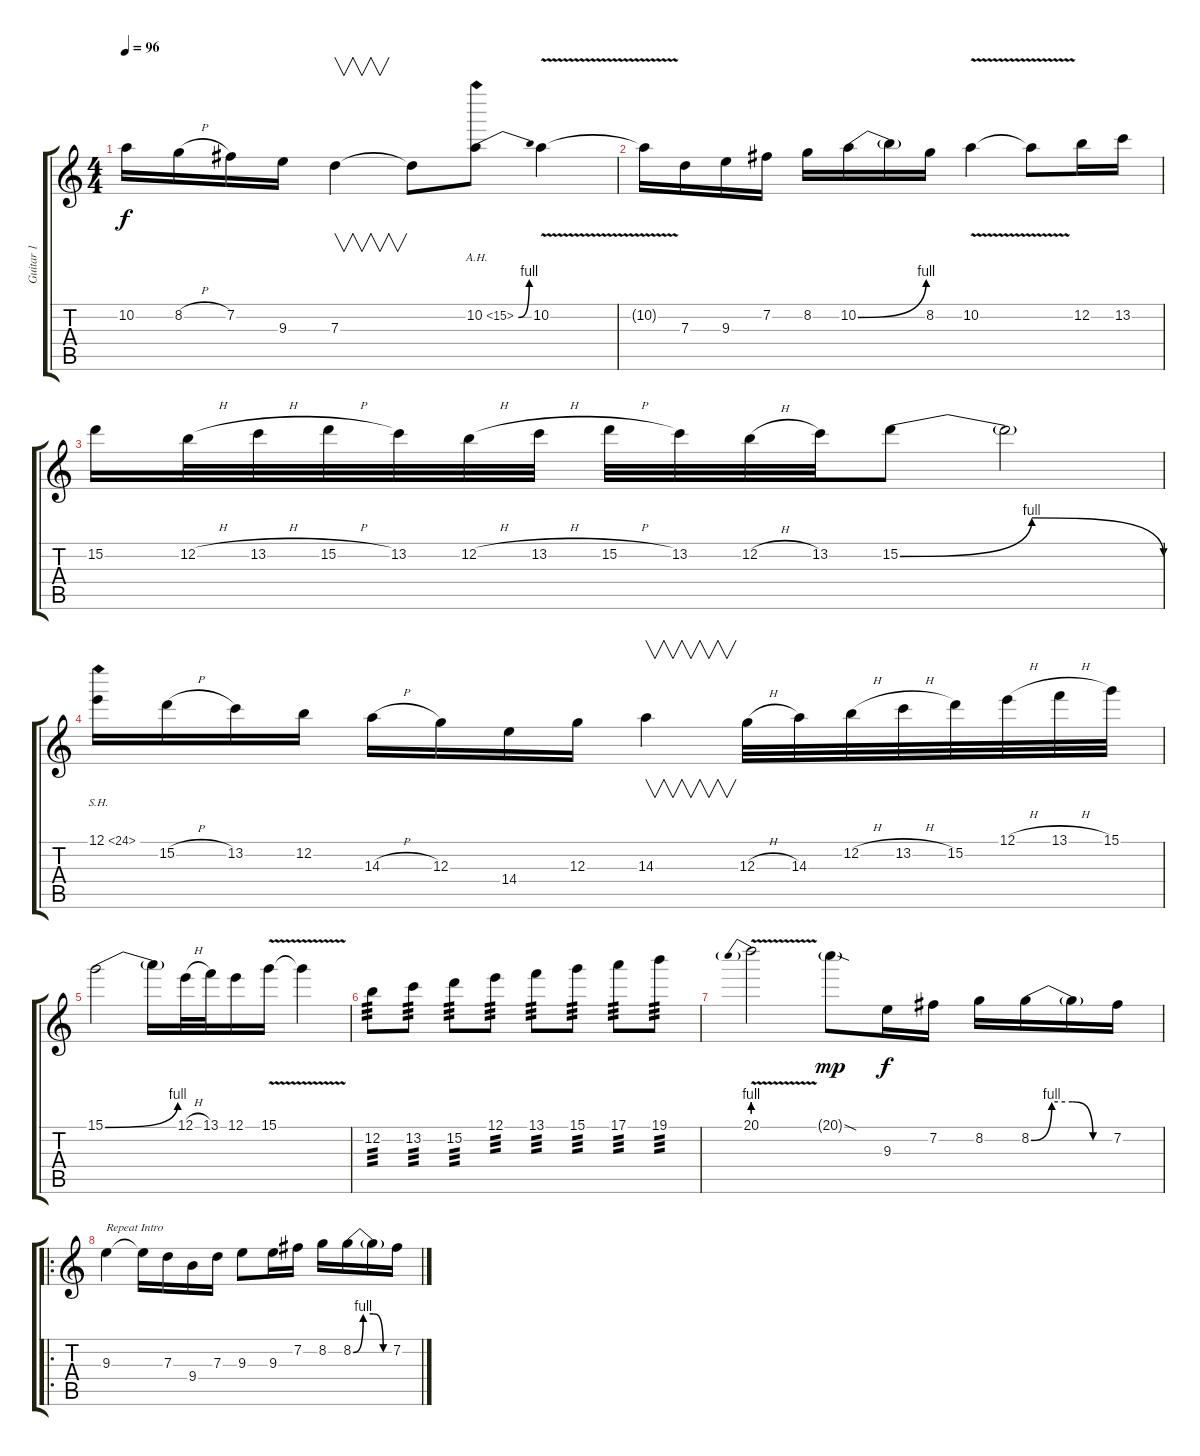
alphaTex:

\track ("Guitar 1" "Guitar 1") {instrument distortionguitar}
\staff {score tabs}
\tuning (E4 B3 G3 D3 A2 E2) {hide}
\ts (4 4)
\tempo 96
\clef g2
\ks c
10.2.16{dy f} 8.2{h}.16 7.2.16 9.3.16 7.3.4{v} 7.3{t}.8 10.2{be (bend 0 0 60 4) ah 5}.8 10.2{v}.4 |
10.2{t}.16 7.3.16 9.3.16 7.2.16 8.2.16 10.2{be (bend 0 0 60 4)}.16 10.2{t}.16 8.2.16 10.2{v}.4 10.2{t}.8 12.2.16 13.2.16 |
15.2.16 12.2{h}.32 13.2{h}.32 15.2{h}.32 13.2.32 12.2{h}.32 13.2{h}.32 15.2{h}.32 13.2.32 12.2{h}.32 13.2.32 15.2{be (bendrelease 0 0 15 4 45 4 60 0)}.8 15.2{t}.2 |
12.1{sh 12}.16 15.2{h}.16 13.2.16 12.2.16 14.3{h}.16 12.3.16 14.4.16 12.3.16 14.3.4{v} 12.3{h}.32 14.3.32 12.2{h}.32 13.2{h}.32 15.2.32 12.1{h}.32 13.1{h}.32 15.1.32 |
15.1{be (bend 0 0 60 4)}.2 15.1{t}.16 12.1{h}.32 13.1.32 12.1.16 15.1{v}.16 15.1{t}.4 |
12.2.8{tp 3} 13.2.8{tp 3} 15.2.8{tp 3} 12.1.8{tp 3} 13.1.8{tp 3} 15.1.8{tp 3} 17.1.8{tp 3} 19.1.8{tp 3} |
20.1{be (prebend 0 4 60 4) v}.2 20.1{sod g}.8{dy mp} 9.3.16{dy f} 7.2.16 8.2.16 8.2{be (custom 0 0 15 4 30 4 45 0 60 0)}.16 8.2{t}.16 7.2.16 |
\ro
9.3.4{txt "Repeat Intro"} 9.3{t}.16 7.3.16 9.4.16 7.3.16 9.3.8 9.3.16 7.2.16 8.2.16 8.2{be (custom 0 0 15 4 30 4 45 0 60 0)}.16 8.2{t}.16 7.2.16
